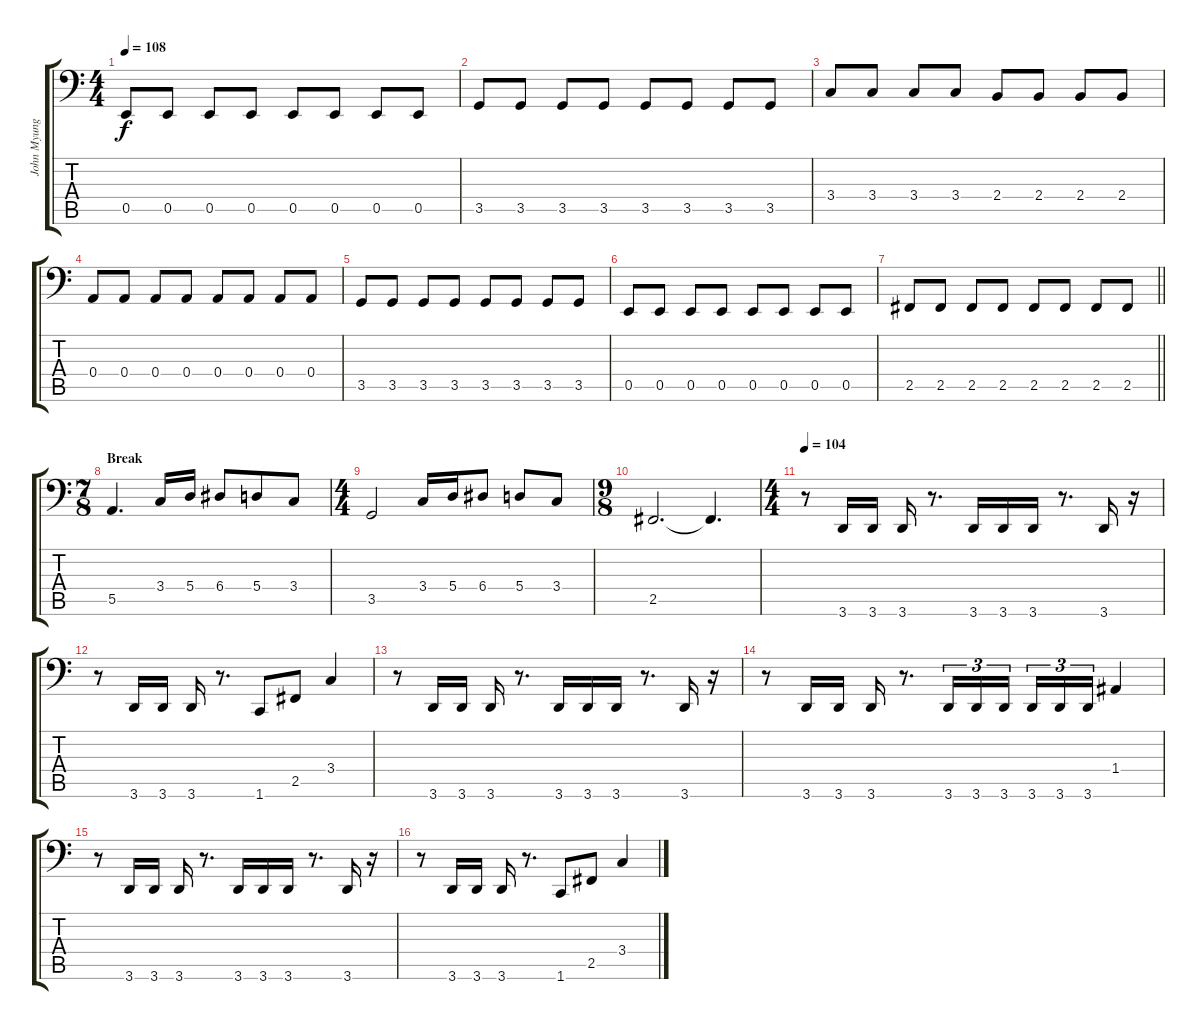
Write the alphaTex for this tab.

\track ("John Myung" "John Myung") {instrument electricbassfinger}
\staff {score tabs}
\tuning (C3 G2 D2 A1 E1 B0) {hide}
\ts (4 4)
\tempo 108
\clef f4
\ks c
0.5.8{dy f} 0.5.8 0.5.8 0.5.8 0.5.8 0.5.8 0.5.8 0.5.8 |
3.5.8 3.5.8 3.5.8 3.5.8 3.5.8 3.5.8 3.5.8 3.5.8 |
3.4.8 3.4.8 3.4.8 3.4.8 2.4.8 2.4.8 2.4.8 2.4.8 |
0.4.8 0.4.8 0.4.8 0.4.8 0.4.8 0.4.8 0.4.8 0.4.8 |
3.5.8 3.5.8 3.5.8 3.5.8 3.5.8 3.5.8 3.5.8 3.5.8 |
0.5.8 0.5.8 0.5.8 0.5.8 0.5.8 0.5.8 0.5.8 0.5.8 |
\barLineRight lightlight
2.5.8 2.5.8 2.5.8 2.5.8 2.5.8 2.5.8 2.5.8 2.5.8 |
\ts (7 8)
\section ("" "Break")
5.5.4{d} 3.4.16 5.4.16 6.4.8 5.4.8 3.4.8 |
\ts (4 4)
3.5.2 3.4.16 5.4.16 6.4.8 5.4.8 3.4.8 |
\ts (9 8)
2.5.2{d} 2.5{t}.4{d} |
\ts (4 4)
\tempo 104
r.8 3.6.16 3.6.16 3.6.16 r.8{d} 3.6.16 3.6.16 3.6.16 r.8{d} 3.6.16 r.16 |
r.8 3.6.16 3.6.16 3.6.16 r.8{d} 1.6.8 2.5.8 3.4.4 |
r.8 3.6.16 3.6.16 3.6.16 r.8{d} 3.6.16 3.6.16 3.6.16 r.8{d} 3.6.16 r.16 |
r.8 3.6.16 3.6.16 3.6.16 r.8{d} 3.6.16{tu (3 2)} 3.6.16{tu (3 2)} 3.6.16{tu (3 2) beam splitsecondary} 3.6.16{tu (3 2)} 3.6.16{tu (3 2)} 3.6.16{tu (3 2)} 1.4.4 |
r.8 3.6.16 3.6.16 3.6.16 r.8{d} 3.6.16 3.6.16 3.6.16 r.8{d} 3.6.16 r.16 |
r.8 3.6.16 3.6.16 3.6.16 r.8{d} 1.6.8 2.5.8 3.4.4
